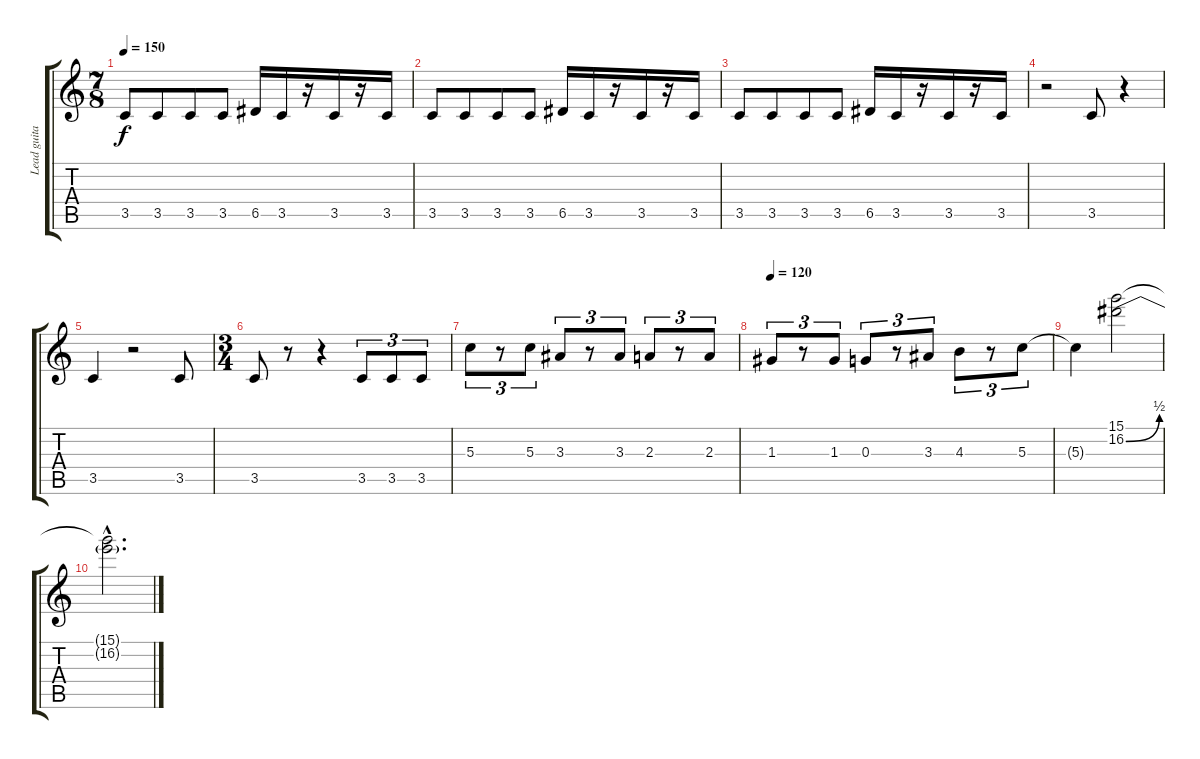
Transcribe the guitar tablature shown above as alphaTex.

\track ("Lead guitar" "Lead guita") {instrument distortionguitar}
\staff {score tabs}
\tuning (E4 B3 G3 D3 A2 E2) {hide}
\ts (7 8)
\tempo 150
\clef g2
\ks c
3.5.8{dy f} 3.5.8 3.5.8 3.5.8 6.5.16 3.5.16 r.16 3.5.16 r.16 3.5.16 |
3.5.8 3.5.8 3.5.8 3.5.8 6.5.16 3.5.16 r.16 3.5.16 r.16 3.5.16 |
3.5.8 3.5.8 3.5.8 3.5.8 6.5.16 3.5.16 r.16 3.5.16 r.16 3.5.16 |
r.2 3.5.8 r.4 |
3.5.4 r.2 3.5.8 |
\ts (3 4)
3.5.8 r.8 r.4 3.5.8{tu (3 2)} 3.5.8{tu (3 2)} 3.5.8{tu (3 2)} |
5.3.8{tu (3 2)} r.8{tu (3 2)} 5.3.8{tu (3 2)} 3.3.8{tu (3 2)} r.8{tu (3 2)} 3.3.8{tu (3 2)} 2.3.8{tu (3 2)} r.8{tu (3 2)} 2.3.8{tu (3 2)} |
\tempo 120
1.3.8{tu (3 2)} r.8{tu (3 2)} 1.3.8{tu (3 2)} 0.3.8{tu (3 2)} r.8{tu (3 2)} 3.3.8{tu (3 2)} 4.3.8{tu (3 2)} r.8{tu (3 2)} 5.3.8{tu (3 2)} |
5.3{t}.4 (15.1 16.2{be (bend 0 0 60 2)}).2 |
(15.1{hac t} 16.2{hac t}).2{d}
